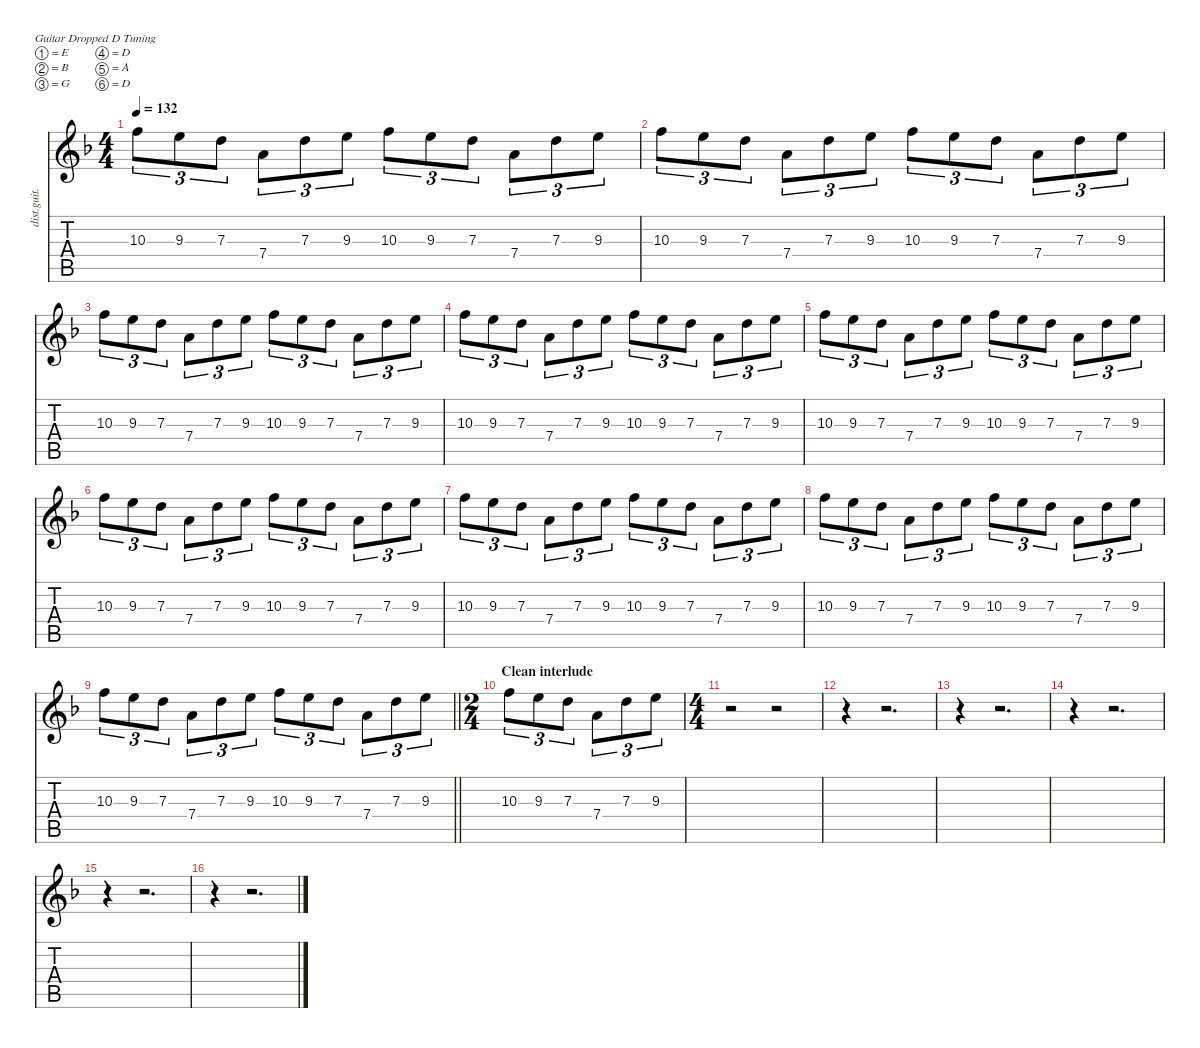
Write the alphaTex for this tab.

\defaultSystemsLayout 4
\hideDynamics
\bracketExtendMode nobrackets
\otherSystemsTrackNameOrientation horizontal
\track ("Lead Guitar" "dist.guit.") {instrument distortionguitar}
\staff {score tabs}
\tuning (E4 B3 G3 D3 A2 D2)
\ts (4 4)
\tempo 132
\clef g2
\ks dminor
10.3{acc forcenatural}.8{tu (3 2) dy f beam Down} 9.3{acc forcenatural}.8{tu (3 2) beam Down} 7.3{acc forcenatural}.8{tu (3 2) beam Down} 7.4{acc forcenatural}.8{tu (3 2) beam Down} 7.3{acc forcenatural}.8{tu (3 2) beam Down} 9.3{acc forcenatural}.8{tu (3 2) beam Down} 10.3{acc forcenatural}.8{tu (3 2) beam Down} 9.3{acc forcenatural}.8{tu (3 2) beam Down} 7.3{acc forcenatural}.8{tu (3 2) beam Down} 7.4{acc forcenatural}.8{tu (3 2) beam Down} 7.3{acc forcenatural}.8{tu (3 2) beam Down} 9.3{acc forcenatural}.8{tu (3 2) beam Down} |
10.3{acc forcenatural}.8{tu (3 2) beam Down} 9.3{acc forcenatural}.8{tu (3 2) beam Down} 7.3{acc forcenatural}.8{tu (3 2) beam Down} 7.4{acc forcenatural}.8{tu (3 2) beam Down} 7.3{acc forcenatural}.8{tu (3 2) beam Down} 9.3{acc forcenatural}.8{tu (3 2) beam Down} 10.3{acc forcenatural}.8{tu (3 2) beam Down} 9.3{acc forcenatural}.8{tu (3 2) beam Down} 7.3{acc forcenatural}.8{tu (3 2) beam Down} 7.4{acc forcenatural}.8{tu (3 2) beam Down} 7.3{acc forcenatural}.8{tu (3 2) beam Down} 9.3{acc forcenatural}.8{tu (3 2) beam Down} |
10.3{acc forcenatural}.8{tu (3 2) beam Down} 9.3{acc forcenatural}.8{tu (3 2) beam Down} 7.3{acc forcenatural}.8{tu (3 2) beam Down} 7.4{acc forcenatural}.8{tu (3 2) beam Down} 7.3{acc forcenatural}.8{tu (3 2) beam Down} 9.3{acc forcenatural}.8{tu (3 2) beam Down} 10.3{acc forcenatural}.8{tu (3 2) beam Down} 9.3{acc forcenatural}.8{tu (3 2) beam Down} 7.3{acc forcenatural}.8{tu (3 2) beam Down} 7.4{acc forcenatural}.8{tu (3 2) beam Down} 7.3{acc forcenatural}.8{tu (3 2) beam Down} 9.3{acc forcenatural}.8{tu (3 2) beam Down} |
10.3{acc forcenatural}.8{tu (3 2) beam Down} 9.3{acc forcenatural}.8{tu (3 2) beam Down} 7.3{acc forcenatural}.8{tu (3 2) beam Down} 7.4{acc forcenatural}.8{tu (3 2) beam Down} 7.3{acc forcenatural}.8{tu (3 2) beam Down} 9.3{acc forcenatural}.8{tu (3 2) beam Down} 10.3{acc forcenatural}.8{tu (3 2) beam Down} 9.3{acc forcenatural}.8{tu (3 2) beam Down} 7.3{acc forcenatural}.8{tu (3 2) beam Down} 7.4{acc forcenatural}.8{tu (3 2) beam Down} 7.3{acc forcenatural}.8{tu (3 2) beam Down} 9.3{acc forcenatural}.8{tu (3 2) beam Down} |
10.3{acc forcenatural}.8{tu (3 2) beam Down} 9.3{acc forcenatural}.8{tu (3 2) beam Down} 7.3{acc forcenatural}.8{tu (3 2) beam Down} 7.4{acc forcenatural}.8{tu (3 2) beam Down} 7.3{acc forcenatural}.8{tu (3 2) beam Down} 9.3{acc forcenatural}.8{tu (3 2) beam Down} 10.3{acc forcenatural}.8{tu (3 2) beam Down} 9.3{acc forcenatural}.8{tu (3 2) beam Down} 7.3{acc forcenatural}.8{tu (3 2) beam Down} 7.4{acc forcenatural}.8{tu (3 2) beam Down} 7.3{acc forcenatural}.8{tu (3 2) beam Down} 9.3{acc forcenatural}.8{tu (3 2) beam Down} |
10.3{acc forcenatural}.8{tu (3 2) beam Down} 9.3{acc forcenatural}.8{tu (3 2) beam Down} 7.3{acc forcenatural}.8{tu (3 2) beam Down} 7.4{acc forcenatural}.8{tu (3 2) beam Down} 7.3{acc forcenatural}.8{tu (3 2) beam Down} 9.3{acc forcenatural}.8{tu (3 2) beam Down} 10.3{acc forcenatural}.8{tu (3 2) beam Down} 9.3{acc forcenatural}.8{tu (3 2) beam Down} 7.3{acc forcenatural}.8{tu (3 2) beam Down} 7.4{acc forcenatural}.8{tu (3 2) beam Down} 7.3{acc forcenatural}.8{tu (3 2) beam Down} 9.3{acc forcenatural}.8{tu (3 2) beam Down} |
10.3{acc forcenatural}.8{tu (3 2) beam Down} 9.3{acc forcenatural}.8{tu (3 2) beam Down} 7.3{acc forcenatural}.8{tu (3 2) beam Down} 7.4{acc forcenatural}.8{tu (3 2) beam Down} 7.3{acc forcenatural}.8{tu (3 2) beam Down} 9.3{acc forcenatural}.8{tu (3 2) beam Down} 10.3{acc forcenatural}.8{tu (3 2) beam Down} 9.3{acc forcenatural}.8{tu (3 2) beam Down} 7.3{acc forcenatural}.8{tu (3 2) beam Down} 7.4{acc forcenatural}.8{tu (3 2) beam Down} 7.3{acc forcenatural}.8{tu (3 2) beam Down} 9.3{acc forcenatural}.8{tu (3 2) beam Down} |
10.3{acc forcenatural}.8{tu (3 2) beam Down} 9.3{acc forcenatural}.8{tu (3 2) beam Down} 7.3{acc forcenatural}.8{tu (3 2) beam Down} 7.4{acc forcenatural}.8{tu (3 2) beam Down} 7.3{acc forcenatural}.8{tu (3 2) beam Down} 9.3{acc forcenatural}.8{tu (3 2) beam Down} 10.3{acc forcenatural}.8{tu (3 2) beam Down} 9.3{acc forcenatural}.8{tu (3 2) beam Down} 7.3{acc forcenatural}.8{tu (3 2) beam Down} 7.4{acc forcenatural}.8{tu (3 2) beam Down} 7.3{acc forcenatural}.8{tu (3 2) beam Down} 9.3{acc forcenatural}.8{tu (3 2) beam Down} |
\barLineRight lightlight
10.3{acc forcenatural}.8{tu (3 2) beam Down} 9.3{acc forcenatural}.8{tu (3 2) beam Down} 7.3{acc forcenatural}.8{tu (3 2) beam Down} 7.4{acc forcenatural}.8{tu (3 2) beam Down} 7.3{acc forcenatural}.8{tu (3 2) beam Down} 9.3{acc forcenatural}.8{tu (3 2) beam Down} 10.3{acc forcenatural}.8{tu (3 2) beam Down} 9.3{acc forcenatural}.8{tu (3 2) beam Down} 7.3{acc forcenatural}.8{tu (3 2) beam Down} 7.4{acc forcenatural}.8{tu (3 2) beam Down} 7.3{acc forcenatural}.8{tu (3 2) beam Down} 9.3{acc forcenatural}.8{tu (3 2) beam Down} |
\ts (2 4)
\beaming (8 2 2)
\section ("" "Clean interlude")
10.3{acc forcenatural}.8{tu (3 2) beam Down} 9.3{acc forcenatural}.8{tu (3 2) beam Down} 7.3{acc forcenatural}.8{tu (3 2) beam Down} 7.4{acc forcenatural}.8{tu (3 2) beam Down} 7.3{acc forcenatural}.8{tu (3 2) beam Down} 9.3{acc forcenatural}.8{tu (3 2) beam Down} |
\ts (4 4)
\beaming (8 2 2 2 2)
r.2{beam Down} r.2{beam Down} |
r.4{beam Down} r.2{d beam Down} |
r.4{beam Down} r.2{d beam Down} |
r.4{beam Down} r.2{d beam Down} |
r.4{beam Down} r.2{d beam Down} |
r.4{beam Down} r.2{d beam Down}
